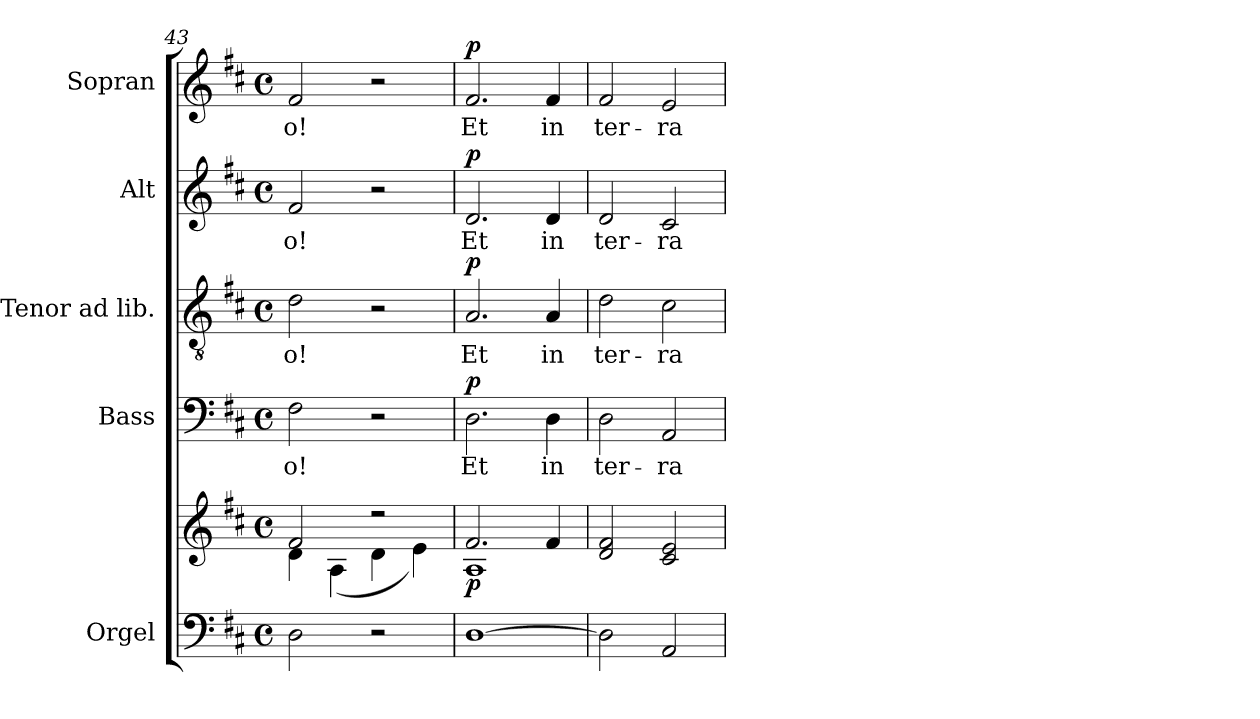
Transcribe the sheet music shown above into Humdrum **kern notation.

**kern	**kern	**dynam	**kern	**text	**dynam	**kern	**text	**dynam	**kern	**text	**dynam	**kern	**text	**dynam
*part5	*part5	*part5	*part4	*part4	*part4	*part3	*part3	*part3	*part2	*part2	*part2	*part1	*part1	*part1
*staff6	*staff5	*staff5/6	*staff4	*staff4	*staff4	*staff3	*staff3	*staff3	*staff2	*staff2	*staff2	*staff1	*staff1	*staff1
*I"Orgel	*	*	*I"Bass	*	*	*I"Tenor ad lib.	*	*	*I"Alt	*	*	*I"Sopran	*	*
*I'Org.	*	*	*I'B.	*	*	*I'T.	*	*	*I'A.	*	*	*I'S.	*	*
*clefF4	*clefG2	*	*clefF4	*	*	*clefGv2	*	*	*clefG2	*	*	*clefG2	*	*
*k[f#c#]	*k[f#c#]	*	*k[f#c#]	*	*	*k[f#c#]	*	*	*k[f#c#]	*	*	*k[f#c#]	*	*
*D:	*D:	*	*D:	*	*	*D:	*	*	*D:	*	*	*D:	*	*
*M4/4	*M4/4	*	*M4/4	*	*	*M4/4	*	*	*M4/4	*	*	*M4/4	*	*
*met(c)	*met(c)	*	*met(c)	*	*	*met(c)	*	*	*met(c)	*	*	*met(c)	*	*
=43	=43	=43	=43	=43	=43	=43	=43	=43	=43	=43	=43	=43	=43	=43
*	*^	*	*	*	*	*	*	*	*	*	*	*	*	*
!	!	!	!	!	!LO:LY:b	!	!	!LO:LY:b	!	!	!LO:LY:b	!	!	!LO:LY:b	!
2D\	2f#/	4d\	.	2F#\	-o!	.	2d\	-o!	.	2f#/	-o!	.	2f#/	-o!	.
.	.	(<4A\	.	.	.	.	.	.	.	.	.	.	.	.	.
2r	2r	4d\	.	2r	.	.	2r	.	.	2r	.	.	2r	.	.
.	.	4e\)	.	.	.	.	.	.	.	.	.	.	.	.	.
=44	=44	=44	=44	=44	=44	=44	=44	=44	=44	=44	=44	=44	=44	=44	=44
!	!	!	!LO:DY:b	!	!LO:LY:b	!LO:DY:a	!	!LO:LY:b	!LO:DY:a	!	!LO:LY:b	!LO:DY:a	!	!LO:LY:b	!LO:DY:a
[1D	2.f#/	1A	p	2.D\	Et	p	2.A/	Et	p	2.d/	Et	p	2.f#/	Et	p
!	!	!	!	!	!LO:LY:b	!	!	!LO:LY:b	!	!	!LO:LY:b	!	!	!LO:LY:b	!
.	4f#/	.	.	4D\	in	.	4A/	in	.	4d/	in	.	4f#/	in	.
*	*v	*v	*	*	*	*	*	*	*	*	*	*	*	*	*
!!LO:LB:g=z
=45	=45	=45	=45	=45	=45	=45	=45	=45	=45	=45	=45	=45	=45	=45
!	!	!	!	!LO:LY:b	!	!	!LO:LY:b	!	!	!LO:LY:b	!	!	!LO:LY:b	!
2D\]	2d/ 2f#/	.	2D\	ter-	.	2d\	ter-	.	2d/	ter-	.	2f#/	ter-	.
!	!	!	!	!LO:LY:b	!	!	!LO:LY:b	!	!	!LO:LY:b	!	!	!LO:LY:b	!
2AA/	2c#/ 2e/	.	2AA/	-ra	.	2c#\	-ra	.	2c#/	-ra	.	2e/	-ra	.
=	=	=	=	=	=	=	=	=	=	=	=	=	=	=
*-	*-	*-	*-	*-	*-	*-	*-	*-	*-	*-	*-	*-	*-	*-
